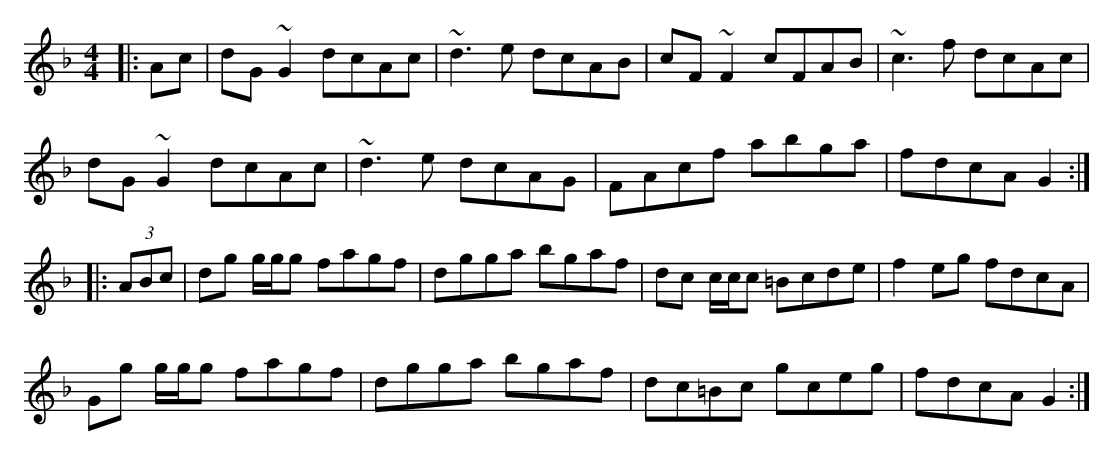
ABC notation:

X:1
M:4/4
K:Gdor
|:Ac|dG ~G2 dcAc|~d3e dcAB|cF ~F2 cFAB|~c3f dcAc|
dG ~G2 dcAc|~d3e dcAG|FAcf abga|fdcA G2:|
|:(3ABc|dg g/g/g fagf|dgga bgaf|dc c/c/c =Bcde|f2 eg fdcA|
Gg g/g/g fagf|dgga bgaf|dc=Bc gceg|fdcA G2:|
